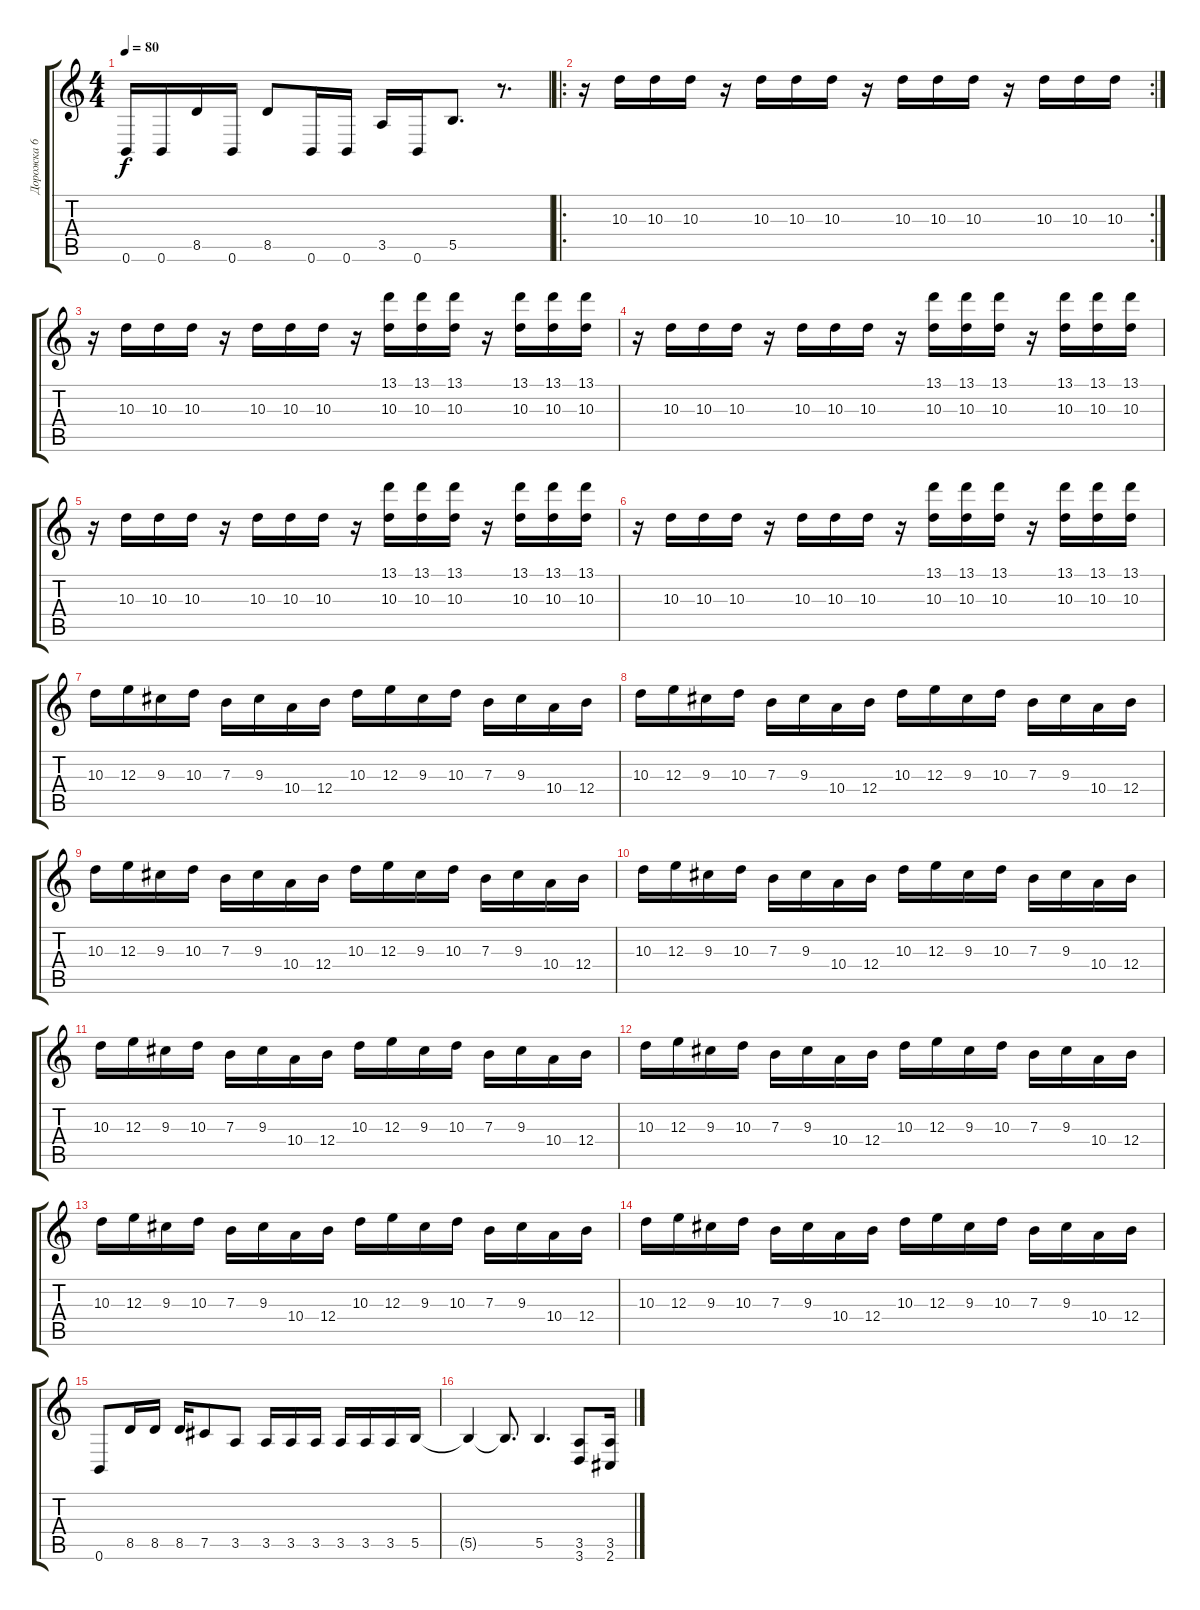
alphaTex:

\track ("Дорожка 6" "Дорожка 6") {mute instrument overdrivenguitar}
\staff {score tabs}
\tuning (Db4 Ab3 E3 B2 Gb2 B1) {hide}
\ts (4 4)
\tempo 80
\clef g2
\ks c
0.6.16{dy f} 0.6.16 8.5.16 0.6.16 8.5.8 0.6.16 0.6.16 3.5.16 0.6.16 5.5.8{d} r.8{d} |
\ro
\rc 2
r.16 10.3.16 10.3.16 10.3.16 r.16 10.3.16 10.3.16 10.3.16 r.16 10.3.16 10.3.16 10.3.16 r.16 10.3.16 10.3.16 10.3.16 |
r.16 10.3.16 10.3.16 10.3.16 r.16 10.3.16 10.3.16 10.3.16 r.16 (13.1 10.3).16 (13.1 10.3).16 (13.1 10.3).16 r.16 (13.1 10.3).16 (13.1 10.3).16 (13.1 10.3).16 |
r.16 10.3.16 10.3.16 10.3.16 r.16 10.3.16 10.3.16 10.3.16 r.16 (13.1 10.3).16 (13.1 10.3).16 (13.1 10.3).16 r.16 (13.1 10.3).16 (13.1 10.3).16 (13.1 10.3).16 |
r.16 10.3.16 10.3.16 10.3.16 r.16 10.3.16 10.3.16 10.3.16 r.16 (13.1 10.3).16 (13.1 10.3).16 (13.1 10.3).16 r.16 (13.1 10.3).16 (13.1 10.3).16 (13.1 10.3).16 |
r.16 10.3.16 10.3.16 10.3.16 r.16 10.3.16 10.3.16 10.3.16 r.16 (13.1 10.3).16 (13.1 10.3).16 (13.1 10.3).16 r.16 (13.1 10.3).16 (13.1 10.3).16 (13.1 10.3).16 |
10.3.16 12.3.16 9.3.16 10.3.16 7.3.16 9.3.16 10.4.16 12.4.16 10.3.16 12.3.16 9.3.16 10.3.16 7.3.16 9.3.16 10.4.16 12.4.16 |
10.3.16 12.3.16 9.3.16 10.3.16 7.3.16 9.3.16 10.4.16 12.4.16 10.3.16 12.3.16 9.3.16 10.3.16 7.3.16 9.3.16 10.4.16 12.4.16 |
10.3.16 12.3.16 9.3.16 10.3.16 7.3.16 9.3.16 10.4.16 12.4.16 10.3.16 12.3.16 9.3.16 10.3.16 7.3.16 9.3.16 10.4.16 12.4.16 |
10.3.16 12.3.16 9.3.16 10.3.16 7.3.16 9.3.16 10.4.16 12.4.16 10.3.16 12.3.16 9.3.16 10.3.16 7.3.16 9.3.16 10.4.16 12.4.16 |
10.3.16 12.3.16 9.3.16 10.3.16 7.3.16 9.3.16 10.4.16 12.4.16 10.3.16 12.3.16 9.3.16 10.3.16 7.3.16 9.3.16 10.4.16 12.4.16 |
10.3.16 12.3.16 9.3.16 10.3.16 7.3.16 9.3.16 10.4.16 12.4.16 10.3.16 12.3.16 9.3.16 10.3.16 7.3.16 9.3.16 10.4.16 12.4.16 |
10.3.16 12.3.16 9.3.16 10.3.16 7.3.16 9.3.16 10.4.16 12.4.16 10.3.16 12.3.16 9.3.16 10.3.16 7.3.16 9.3.16 10.4.16 12.4.16 |
10.3.16 12.3.16 9.3.16 10.3.16 7.3.16 9.3.16 10.4.16 12.4.16 10.3.16 12.3.16 9.3.16 10.3.16 7.3.16 9.3.16 10.4.16 12.4.16 |
0.6.8 8.5.16 8.5.16 8.5.16 7.5.8 3.5.8 3.5.16 3.5.16 3.5.16 3.5.16 3.5.16 3.5.16 5.5.16 |
5.5{t}.4 5.5{t}.8{d} 5.5.4{d} (3.5 3.6).8 (3.5 2.6).16
